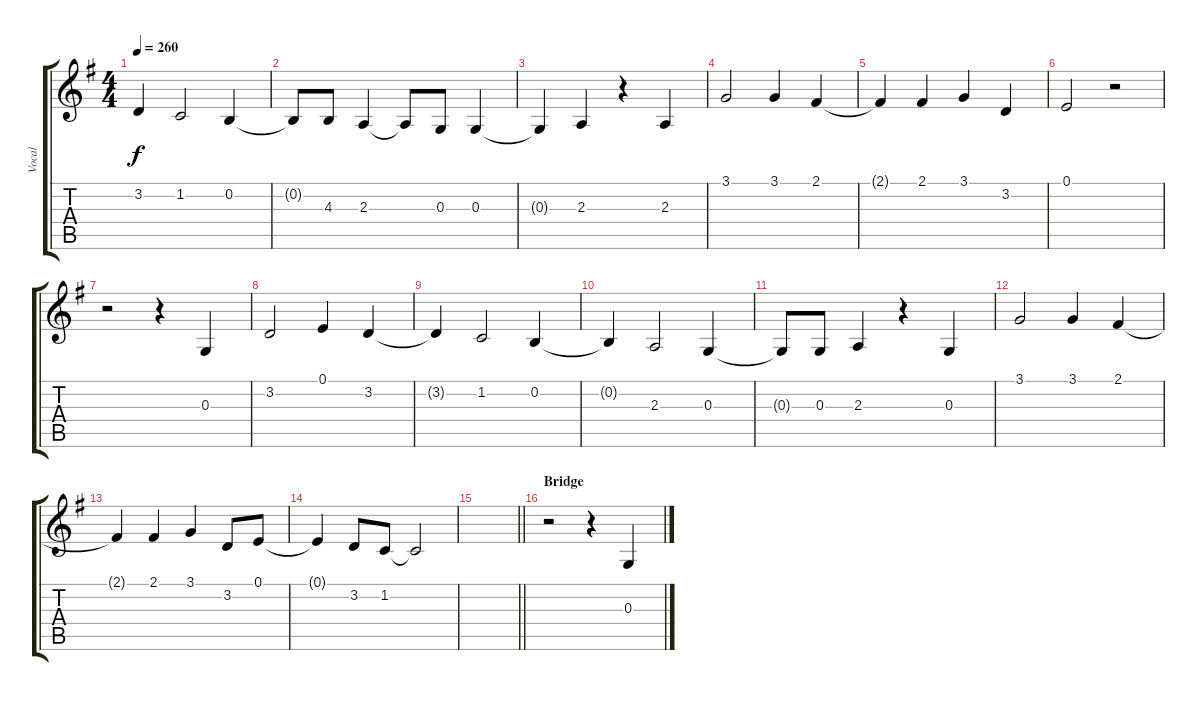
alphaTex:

\track ("Vocal" "Vocal") {instrument flute}
\staff {score tabs}
\tuning (E4 B3 G3 D3 A2 E2) {hide}
\ts (4 4)
\tempo 260
\clef g2
\ks g
3.2{t}.4{dy f} 1.2.2 0.2.4 |
0.2{t}.8 4.3.8 2.3.4 2.3{t}.8 0.3.8 0.3.4 |
0.3{t}.4 2.3.4 r.4 2.3.4 |
3.1.2 3.1.4 2.1.4 |
2.1{t}.4 2.1.4 3.1.4 3.2.4 |
0.1.2 r.2 |
r.2 r.4 0.3.4 |
3.2.2 0.1.4 3.2.4 |
3.2{t}.4 1.2.2 0.2.4 |
0.2{t}.4 2.3.2 0.3.4 |
0.3{t}.8 0.3.8 2.3.4 r.4 0.3.4 |
3.1.2 3.1.4 2.1.4 |
2.1{t}.4 2.1.4 3.1.4 3.2.8 0.1.8 |
0.1{t}.4 3.2.8 1.2.8 1.2{t}.2 |
\barLineRight lightlight
|
\section ("" "Bridge")
r.2 r.4 0.3.4
